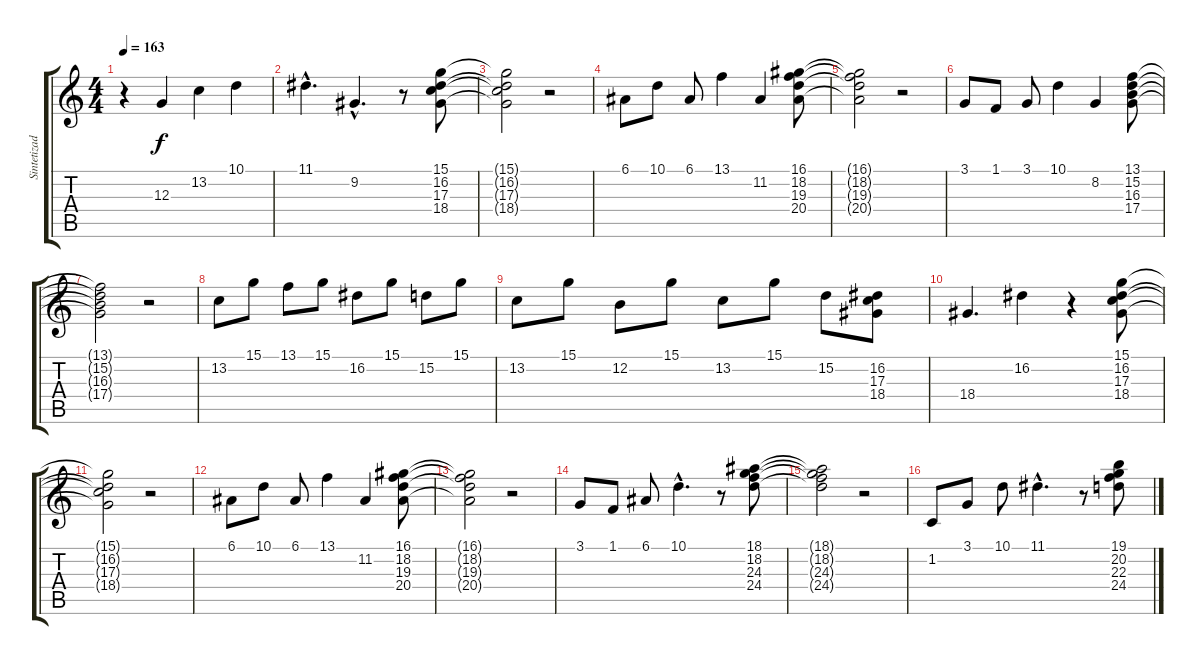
\track ("Sintetizador" "Sintetizad") {instrument dulcimer}
\staff {score tabs}
\tuning (E4 B3 G3 D3 A2 E2) {hide}
\ts (4 4)
\tempo 163
\clef g2
\ks c
r.4{dy f} 12.3.4 13.2.4 10.1.4 |
11.1{hac}.4{d} 9.2{hac}.4{d} r.8 (15.1 16.2 17.3 18.4).8 |
(15.1{t} 16.2{t} 17.3{t} 18.4{t}).2 r.2 |
6.1.8 10.1.8 6.1.8 13.1.4 11.2.4 (16.1 18.2 19.3 20.4).8 |
(16.1{t} 18.2{t} 19.3{t} 20.4{t}).2 r.2 |
3.1.8 1.1.8 3.1.8 10.1.4 8.2.4 (13.1 15.2 16.3 17.4).8 |
(13.1{t} 15.2{t} 16.3{t} 17.4{t}).2 r.2 |
13.2.8 15.1.8 13.1.8 15.1.8 16.2.8 15.1.8 15.2.8 15.1.8 |
13.2.8 15.1.8 12.2.8 15.1.8 13.2.8 15.1.8 15.2.8 (16.2 17.3 18.4).8 |
18.4.4{d} 16.2.4 r.4 (15.1 16.2 17.3 18.4).8 |
(15.1{t} 16.2{t} 17.3{t} 18.4{t}).2 r.2 |
6.1.8 10.1.8 6.1.8 13.1.4 11.2.4 (16.1 18.2 19.3 20.4).8 |
(16.1{t} 18.2{t} 19.3{t} 20.4{t}).2 r.2 |
3.1.8 1.1.8 6.1.8 10.1{hac}.4{d} r.8 (18.1 18.2 24.3 24.4).8 |
(18.1{t} 18.2{t} 24.3{t} 24.4{t}).2 r.2 |
1.2.8 3.1.8 10.1.8 11.1{hac}.4{d} r.8 (19.1 20.2 22.3 24.4).8
